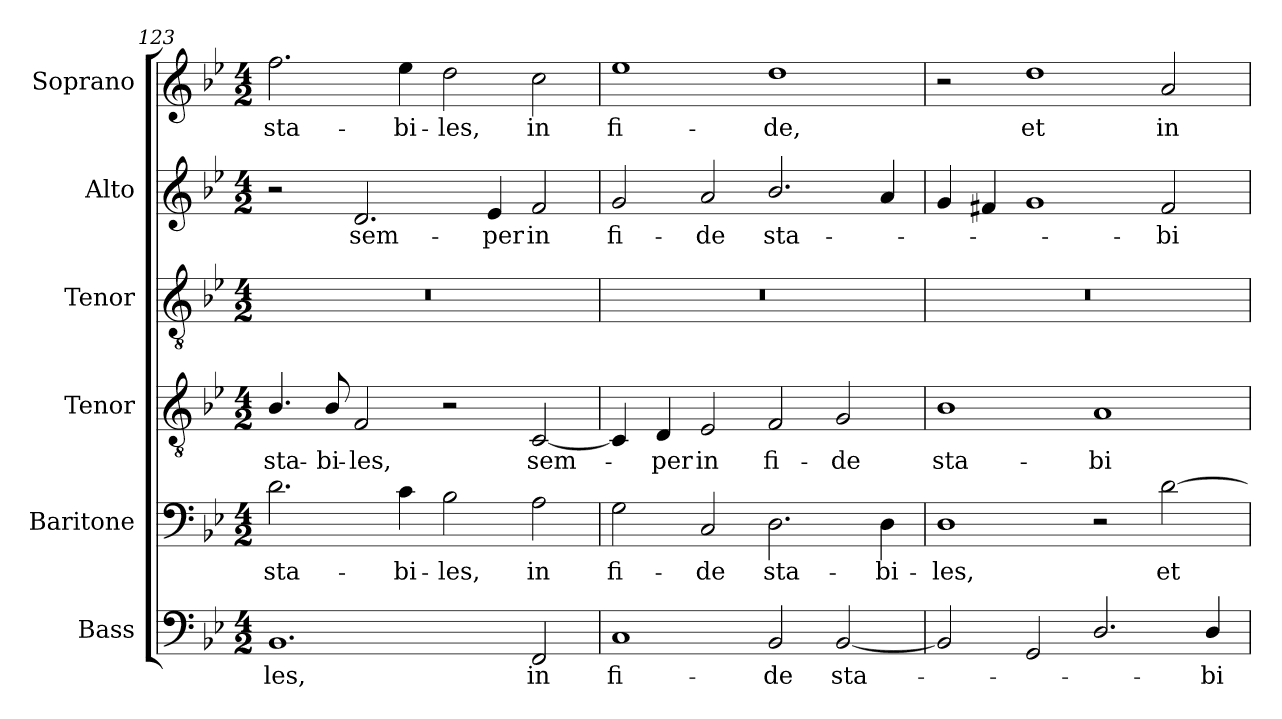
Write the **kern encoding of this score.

**kern	**text	**kern	**text	**kern	**text	**kern	**kern	**text	**kern	**text
*part6	*part6	*part5	*part5	*part4	*part4	*part3	*part2	*part2	*part1	*part1
*staff6	*staff6	*staff5	*staff5	*staff4	*staff4	*staff3	*staff2	*staff2	*staff1	*staff1
*I"Bass	*	*I"Baritone	*	*I"Tenor	*	*I"Tenor	*I"Alto	*	*I"Soprano	*
*I'B.	*	*I'Bar.	*	*I'T2.	*	*I'T1.	*I'A.	*	*I'S.	*
*clefF4	*	*clefF4	*	*clefGv2	*	*clefGv2	*clefG2	*	*clefG2	*
*	*	*	*	*ITrd7c12	*	*	*	*	*	*
*k[b-e-]	*	*k[b-e-]	*	*k[b-e-]	*	*k[b-e-]	*k[b-e-]	*	*k[b-e-]	*
*B-:	*	*B-:	*	*B-:	*	*B-:	*B-:	*	*B-:	*
*M4/2	*	*M4/2	*	*M4/2	*	*M4/2	*M4/2	*	*M4/2	*
=123	=123	=123	=123	=123	=123	=123	=123	=123	=123	=123
!	!LO:LY:b:color=#000000	!	!	!	!	!	!	!	!	!
!	!	!	!LO:LY:b:color=#000000	!	!	!	!	!	!	!
!	!	!	!	!	!LO:LY:b:color=#000000	!LO:N:vis=1	!	!	!	!
!	!	!	!	!	!	!	!	!	!	!LO:LY:b:color=#000000
1.BB-i	-les,	2.di\	sta-	4.BB-i/	sta-	0r	2r	.	2.ffi\	sta-
!	!	!	!	!	!LO:LY:b:color=#000000	!	!	!	!	!
.	.	.	.	8BB-i/	-bi-	.	.	.	.	.
!	!	!	!	!	!LO:LY:b:color=#000000	!	!	!	!	!
!	!	!	!	!	!	!	!	!LO:LY:b:color=#000000	!	!
.	.	.	.	2FFi/	-les,	.	2.di/	sem-	.	.
!	!	!	!LO:LY:b:color=#000000	!	!	!	!	!	!	!
!	!	!	!	!	!	!	!	!	!	!LO:LY:b:color=#000000
.	.	4ci\	-bi-	.	.	.	.	.	4ee-i\	-bi-
!	!	!	!LO:LY:b:color=#000000	!	!	!	!	!	!	!
!	!	!	!	!	!	!	!	!	!	!LO:LY:b:color=#000000
.	.	2B-i\	-les,	2r	.	.	.	.	2ddi\	-les,
!	!	!	!	!	!	!	!	!LO:LY:b:color=#000000	!	!
.	.	.	.	.	.	.	4e-i/	-per	.	.
!	!LO:LY:b:color=#000000	!	!	!	!	!	!	!	!	!
!	!	!	!LO:LY:b:color=#000000	!	!	!	!	!	!	!
!	!	!	!	!	!LO:LY:b:color=#000000	!	!	!	!	!
!	!	!	!	!	!	!	!	!LO:LY:b:color=#000000	!	!
!	!	!	!	!	!	!	!	!	!	!LO:LY:b:color=#000000
2FFi/	in	2Ai\	in	[2CCi/	sem-	.	2fi/	in	2cci\	in
!!LO:LB:g=z
=124	=124	=124	=124	=124	=124	=124	=124	=124	=124	=124
!	!LO:LY:b:color=#000000	!	!	!	!	!	!	!	!	!
!	!	!	!LO:LY:b:color=#000000	!	!	!LO:N:vis=1	!	!	!	!
!	!	!	!	!	!	!	!	!LO:LY:b:color=#000000	!	!
!	!	!	!	!	!	!	!	!	!	!LO:LY:b:color=#000000
1Ci	fi-	2Gi\	fi-	4CCi/]	.	0r	2gi/	fi-	1ee-i	fi-
!	!	!	!	!	!LO:LY:b:color=#000000	!	!	!	!	!
.	.	.	.	4DDi/	-per	.	.	.	.	.
!	!	!	!LO:LY:b:color=#000000	!	!	!	!	!	!	!
!	!	!	!	!	!LO:LY:b:color=#000000	!	!	!	!	!
!	!	!	!	!	!	!	!	!LO:LY:b:color=#000000	!	!
.	.	2Ci/	-de	2EE-i/	in	.	2ai/	-de	.	.
!	!LO:LY:b:color=#000000	!	!	!	!	!	!	!	!	!
!	!	!	!LO:LY:b:color=#000000	!	!	!	!	!	!	!
!	!	!	!	!	!LO:LY:b:color=#000000	!	!	!	!	!
!	!	!	!	!	!	!	!	!LO:LY:b:color=#000000	!	!
!	!	!	!	!	!	!	!	!	!	!LO:LY:b:color=#000000
2BB-i/	-de	2.Di\	sta-	2FFi/	fi-	.	2.b-i/	sta-	1ddi	-de,
!	!LO:LY:b:color=#000000	!	!	!	!	!	!	!	!	!
!	!	!	!	!	!LO:LY:b:color=#000000	!	!	!	!	!
[2BB-i/	sta-	.	.	2GGi/	-de	.	.	.	.	.
!	!	!	!LO:LY:b:color=#000000	!	!	!	!	!	!	!
.	.	4Di\	-bi-	.	.	.	4ai/	.	.	.
=125	=125	=125	=125	=125	=125	=125	=125	=125	=125	=125
!	!	!	!LO:LY:b:color=#000000	!	!	!	!	!	!	!
!	!	!	!	!	!LO:LY:b:color=#000000	!LO:N:vis=1	!	!	!	!
2BB-i/]	.	1Di	-les,	1BB-i	sta-	0r	4gi/	.	2r	.
.	.	.	.	.	.	.	4f#Xi/	.	.	.
!	!	!	!	!	!	!	!	!	!	!LO:LY:b:color=#000000
2GGi/	.	.	.	.	.	.	1gi	.	1ddi	et
!	!	!	!	!	!LO:LY:b:color=#000000	!	!	!	!	!
2.Di/	.	2r	.	1AAi	-bi-	.	.	.	.	.
!	!	!	!LO:LY:b:color=#000000	!	!	!	!	!	!	!
!	!	!	!	!	!	!	!	!LO:LY:b:color=#000000	!	!
!	!	!	!	!	!	!	!	!	!	!LO:LY:b:color=#000000
.	.	[2di\	et	.	.	.	2f#i/	-bi-	2ai/	in
!	!LO:LY:b:color=#000000	!	!	!	!	!	!	!	!	!
4Di/	-bi-	.	.	.	.	.	.	.	.	.
=	=	=	=	=	=	=	=	=	=	=
*-	*-	*-	*-	*-	*-	*-	*-	*-	*-	*-
